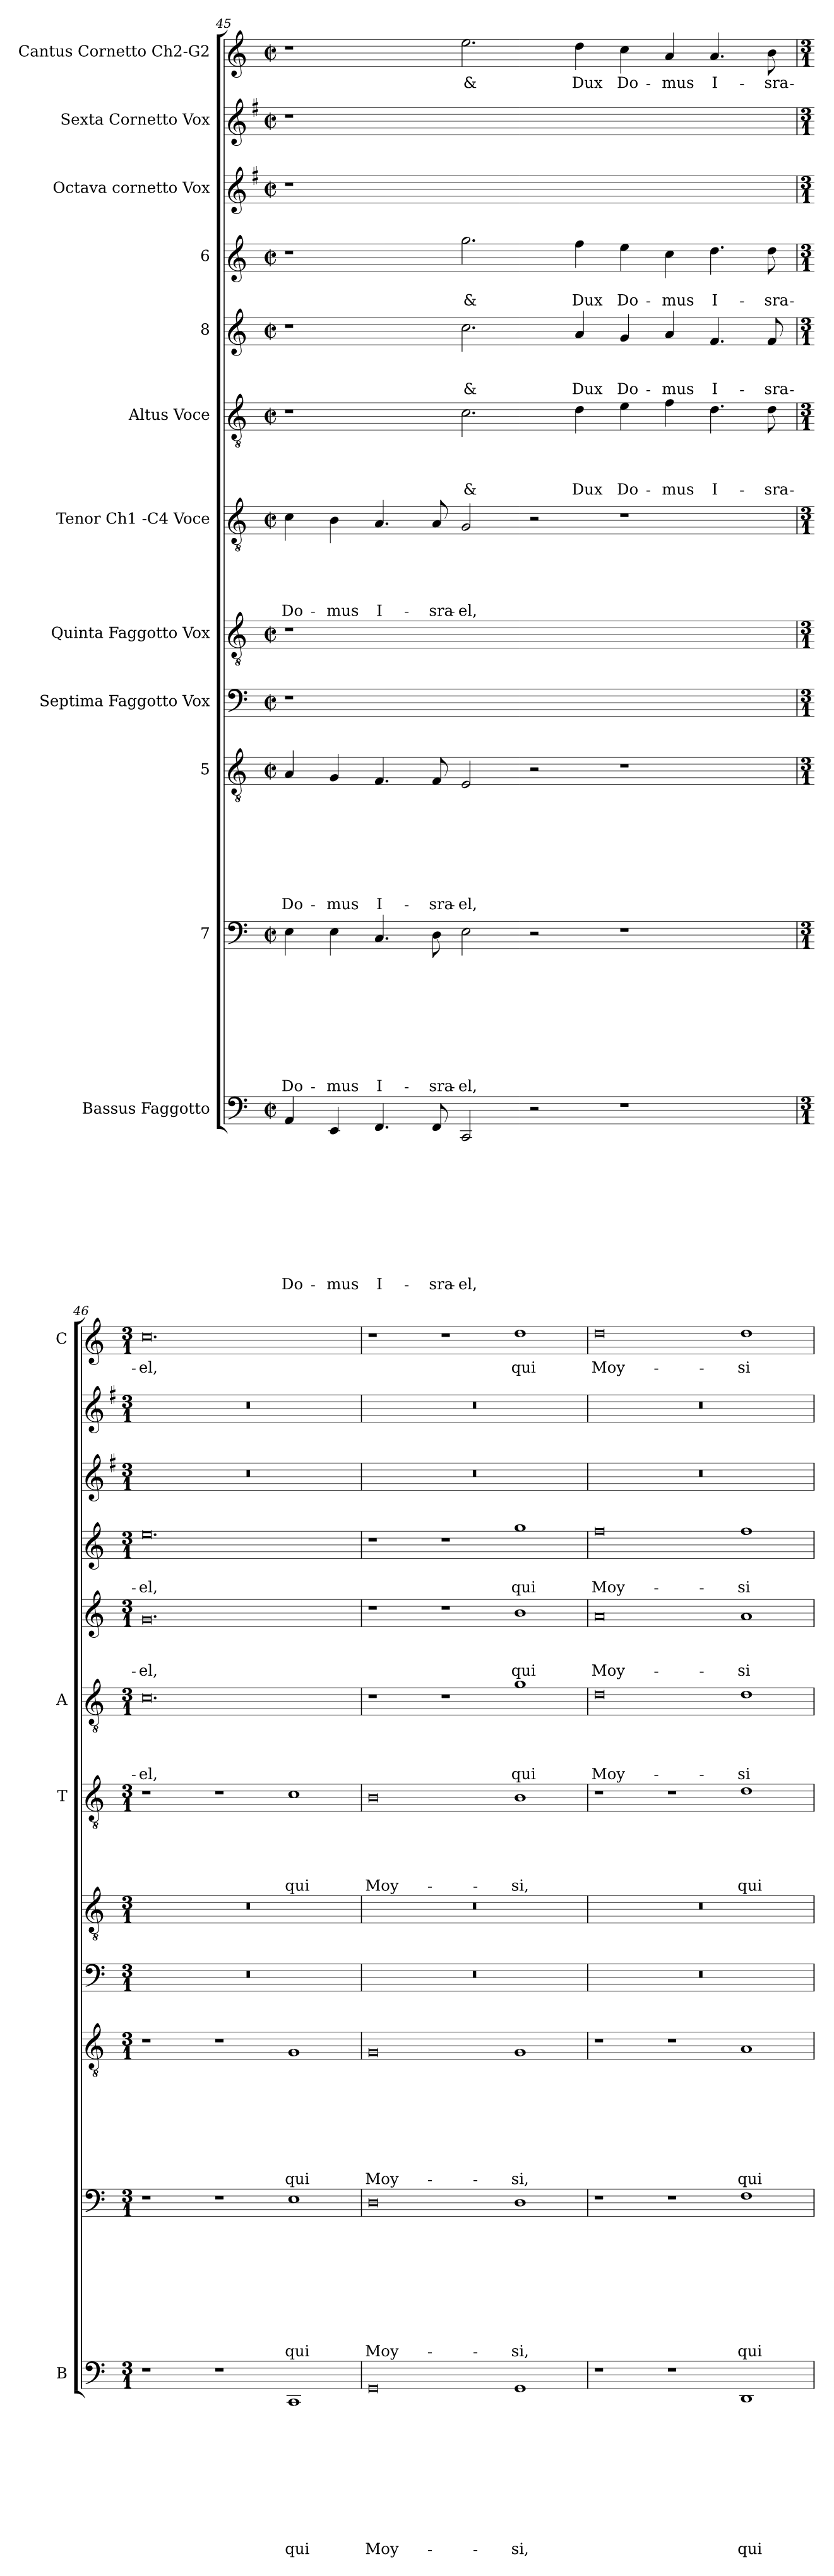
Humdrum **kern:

**kern	**text	**text	**text	**text	**text	**text	**text	**text	**text	**text	**kern	**text	**text	**text	**text	**text	**text	**text	**text	**text	**kern	**text	**text	**text	**text	**text	**text	**text	**text	**kern	**kern	**kern	**text	**text	**text	**text	**text	**kern	**text	**text	**text	**text	**kern	**text	**text	**text	**kern	**text	**text	**kern	**kern	**kern	**text
*part12	*part12	*part12	*part12	*part12	*part12	*part12	*part12	*part12	*part12	*part12	*part11	*part11	*part11	*part11	*part11	*part11	*part11	*part11	*part11	*part11	*part10	*part10	*part10	*part10	*part10	*part10	*part10	*part10	*part10	*part9	*part8	*part7	*part7	*part7	*part7	*part7	*part7	*part6	*part6	*part6	*part6	*part6	*part5	*part5	*part5	*part5	*part4	*part4	*part4	*part3	*part2	*part1	*part1
*staff12	*staff12	*staff12	*staff12	*staff12	*staff12	*staff12	*staff12	*staff12	*staff12	*staff12	*staff11	*staff11	*staff11	*staff11	*staff11	*staff11	*staff11	*staff11	*staff11	*staff11	*staff10	*staff10	*staff10	*staff10	*staff10	*staff10	*staff10	*staff10	*staff10	*staff9	*staff8	*staff7	*staff7	*staff7	*staff7	*staff7	*staff7	*staff6	*staff6	*staff6	*staff6	*staff6	*staff5	*staff5	*staff5	*staff5	*staff4	*staff4	*staff4	*staff3	*staff2	*staff1	*staff1
*I"Bassus Faggotto	*	*	*	*	*	*	*	*	*	*	*I"7	*	*	*	*	*	*	*	*	*	*I"5	*	*	*	*	*	*	*	*	*I"Septima Faggotto Vox	*I"Quinta Faggotto Vox	*I"Tenor Ch1 -C4 Voce	*	*	*	*	*	*I"Altus Voce	*	*	*	*	*I"8	*	*	*	*I"6	*	*	*I"Octava cornetto Vox	*I"Sexta Cornetto Vox	*I"Cantus Cornetto Ch2-G2	*
*I'B	*	*	*	*	*	*	*	*	*	*	*	*	*	*	*	*	*	*	*	*	*	*	*	*	*	*	*	*	*	*	*	*I'T	*	*	*	*	*	*I'A	*	*	*	*	*	*	*	*	*	*	*	*	*	*I'C	*
!!LO:PB:g=z
*clefF4	*	*	*	*	*	*	*	*	*	*	*clefF4	*	*	*	*	*	*	*	*	*	*clefGv2	*	*	*	*	*	*	*	*	*clefF4	*clefGv2	*clefGv2	*	*	*	*	*	*clefGv2	*	*	*	*	*clefG2	*	*	*	*clefG2	*	*	*clefG2	*clefG2	*clefG2	*
*	*	*	*	*	*	*	*	*	*	*	*	*	*	*	*	*	*	*	*	*	*	*	*	*	*	*	*	*	*	*	*	*	*	*	*	*	*	*	*	*	*	*	*	*	*	*	*	*	*	*ITrd4c7	*ITrd4c7	*	*
*k[]	*	*	*	*	*	*	*	*	*	*	*k[]	*	*	*	*	*	*	*	*	*	*k[]	*	*	*	*	*	*	*	*	*k[]	*k[]	*k[]	*	*	*	*	*	*k[]	*	*	*	*	*k[]	*	*	*	*k[]	*	*	*k[]	*k[]	*k[]	*
*C:	*	*	*	*	*	*	*	*	*	*	*C:	*	*	*	*	*	*	*	*	*	*C:	*	*	*	*	*	*	*	*	*C:	*C:	*C:	*	*	*	*	*	*C:	*	*	*	*	*C:	*	*	*	*C:	*	*	*C:	*C:	*C:	*
*M2/2	*	*	*	*	*	*	*	*	*	*	*M2/2	*	*	*	*	*	*	*	*	*	*M2/2	*	*	*	*	*	*	*	*	*M2/2	*M2/2	*M2/2	*	*	*	*	*	*M2/2	*	*	*	*	*M2/2	*	*	*	*M2/2	*	*	*M2/2	*M2/2	*M2/2	*
*met(c|)	*	*	*	*	*	*	*	*	*	*	*met(c|)	*	*	*	*	*	*	*	*	*	*met(c|)	*	*	*	*	*	*	*	*	*met(c|)	*met(c|)	*met(c|)	*	*	*	*	*	*met(c|)	*	*	*	*	*met(c|)	*	*	*	*met(c|)	*	*	*met(c|)	*met(c|)	*met(c|)	*
=45	=45	=45	=45	=45	=45	=45	=45	=45	=45	=45	=45	=45	=45	=45	=45	=45	=45	=45	=45	=45	=45	=45	=45	=45	=45	=45	=45	=45	=45	=45	=45	=45	=45	=45	=45	=45	=45	=45	=45	=45	=45	=45	=45	=45	=45	=45	=45	=45	=45	=45	=45	=45	=45
!	!	!	!	!	!	!	!	!	!	!LO:LY:b:rj	!	!	!	!	!	!	!	!	!	!LO:LY:b:rj	!	!	!	!	!	!	!	!	!LO:LY:b	!	!	!	!	!	!	!	!LO:LY:b	!	!	!	!	!	!	!	!	!	!	!	!	!	!	!	!
4AA/	.	.	.	.	.	.	.	.	.	Do-	4E\	.	.	.	.	.	.	.	.	Do-	4A/	.	.	.	.	.	.	.	Do-	1r	1r	4c\	.	.	.	.	Do-	1r	.	.	.	.	1r	.	.	.	1r	.	.	1r	1r	1r	.
!	!	!	!	!	!	!	!	!	!	!LO:LY:b:rj	!	!	!	!	!	!	!	!	!	!LO:LY:b:rj	!	!	!	!	!	!	!	!	!LO:LY:b	!	!	!	!	!	!	!	!LO:LY:b	!	!	!	!	!	!	!	!	!	!	!	!	!	!	!	!
4EE/	.	.	.	.	.	.	.	.	.	-mus	4E\	.	.	.	.	.	.	.	.	-mus	4G/	.	.	.	.	.	.	.	-mus	.	.	4B\	.	.	.	.	-mus	.	.	.	.	.	.	.	.	.	.	.	.	.	.	.	.
!	!	!	!	!	!	!	!	!	!	!LO:LY:b:rj	!	!	!	!	!	!	!	!	!	!LO:LY:b:rj	!	!	!	!	!	!	!	!	!LO:LY:b	!	!	!	!	!	!	!	!LO:LY:b	!	!	!	!	!	!	!	!	!	!	!	!	!	!	!	!
4.FF/	.	.	.	.	.	.	.	.	.	I-	4.C/	.	.	.	.	.	.	.	.	I-	4.F/	.	.	.	.	.	.	.	I-	.	.	4.A/	.	.	.	.	I-	.	.	.	.	.	.	.	.	.	.	.	.	.	.	.	.
!	!	!	!	!	!	!	!	!	!	!LO:LY:b:rj	!	!	!	!	!	!	!	!	!	!LO:LY:b:rj	!	!	!	!	!	!	!	!	!LO:LY:b	!	!	!	!	!	!	!	!LO:LY:b	!	!	!	!	!	!	!	!	!	!	!	!	!	!	!	!
8FF/	.	.	.	.	.	.	.	.	.	-sra-	8D\	.	.	.	.	.	.	.	.	-sra-	8F/	.	.	.	.	.	.	.	-sra-	.	.	8A/	.	.	.	.	-sra-	.	.	.	.	.	.	.	.	.	.	.	.	.	.	.	.
!	!	!	!	!	!	!	!	!	!	!LO:LY:b:rj	!	!	!	!	!	!	!	!	!	!LO:LY:b:rj	!	!	!	!	!	!	!	!	!LO:LY:b	!	!	!	!	!	!	!	!LO:LY:b	!	!	!	!	!LO:LY:b	!	!	!	!LO:LY:b	!	!	!LO:LY:b	!	!	!	!LO:LY:b
2CC/	.	.	.	.	.	.	.	.	.	-el,	2E\	.	.	.	.	.	.	.	.	-el,	2E/	.	.	.	.	.	.	.	-el,	0ryy	0ryy	2G/	.	.	.	.	-el,	2.c\	.	.	.	&	2.cc\	.	.	&	2.gg\	.	&	0ryy	0ryy	2.ee\	&
2r	.	.	.	.	.	.	.	.	.	.	2r	.	.	.	.	.	.	.	.	.	2r	.	.	.	.	.	.	.	.	.	.	2r	.	.	.	.	.	.	.	.	.	.	.	.	.	.	.	.	.	.	.	.	.
!	!	!	!	!	!	!	!	!	!	!	!	!	!	!	!	!	!	!	!	!	!	!	!	!	!	!	!	!	!	!	!	!	!	!	!	!	!	!	!	!	!	!LO:LY:b	!	!	!	!LO:LY:b	!	!	!LO:LY:b	!	!	!	!LO:LY:b
.	.	.	.	.	.	.	.	.	.	.	.	.	.	.	.	.	.	.	.	.	.	.	.	.	.	.	.	.	.	.	.	.	.	.	.	.	.	4d\	.	.	.	Dux	4a/	.	.	Dux	4ff\	.	Dux	.	.	4dd\	Dux
!	!	!	!	!	!	!	!	!	!	!	!	!	!	!	!	!	!	!	!	!	!	!	!	!	!	!	!	!	!	!	!	!	!	!	!	!	!	!	!	!	!	!LO:LY:b	!	!	!	!LO:LY:b	!	!	!LO:LY:b	!	!	!	!LO:LY:b
1r	.	.	.	.	.	.	.	.	.	.	1r	.	.	.	.	.	.	.	.	.	1r	.	.	.	.	.	.	.	.	.	.	1r	.	.	.	.	.	4e\	.	.	.	Do-	4g/	.	.	Do-	4ee\	.	Do-	.	.	4cc\	Do-
!	!	!	!	!	!	!	!	!	!	!	!	!	!	!	!	!	!	!	!	!	!	!	!	!	!	!	!	!	!	!	!	!	!	!	!	!	!	!	!	!	!	!LO:LY:b	!	!	!	!LO:LY:b	!	!	!LO:LY:b	!	!	!	!LO:LY:b
.	.	.	.	.	.	.	.	.	.	.	.	.	.	.	.	.	.	.	.	.	.	.	.	.	.	.	.	.	.	.	.	.	.	.	.	.	.	4f\	.	.	.	-mus	4a/	.	.	-mus	4cc\	.	-mus	.	.	4a/	-mus
!	!	!	!	!	!	!	!	!	!	!	!	!	!	!	!	!	!	!	!	!	!	!	!	!	!	!	!	!	!	!	!	!	!	!	!	!	!	!	!	!	!	!LO:LY:b	!	!	!	!LO:LY:b	!	!	!LO:LY:b	!	!	!	!LO:LY:b
.	.	.	.	.	.	.	.	.	.	.	.	.	.	.	.	.	.	.	.	.	.	.	.	.	.	.	.	.	.	.	.	.	.	.	.	.	.	4.d\	.	.	.	I-	4.f/	.	.	I-	4.dd\	.	I-	.	.	4.a/	I-
!	!	!	!	!	!	!	!	!	!	!	!	!	!	!	!	!	!	!	!	!	!	!	!	!	!	!	!	!	!	!	!	!	!	!	!	!	!	!	!	!	!	!LO:LY:b	!	!	!	!LO:LY:b	!	!	!LO:LY:b	!	!	!	!LO:LY:b
.	.	.	.	.	.	.	.	.	.	.	.	.	.	.	.	.	.	.	.	.	.	.	.	.	.	.	.	.	.	.	.	.	.	.	.	.	.	8d\	.	.	.	-sra-	8f/	.	.	-sra-	8dd\	.	-sra-	.	.	8b\	-sra-
=46	=46	=46	=46	=46	=46	=46	=46	=46	=46	=46	=46	=46	=46	=46	=46	=46	=46	=46	=46	=46	=46	=46	=46	=46	=46	=46	=46	=46	=46	=46	=46	=46	=46	=46	=46	=46	=46	=46	=46	=46	=46	=46	=46	=46	=46	=46	=46	=46	=46	=46	=46	=46	=46
*M3/1	*	*	*	*	*	*	*	*	*	*	*M3/1	*	*	*	*	*	*	*	*	*	*M3/1	*	*	*	*	*	*	*	*	*M3/1	*M3/1	*M3/1	*	*	*	*	*	*M3/1	*	*	*	*	*M3/1	*	*	*	*M3/1	*	*	*M3/1	*M3/1	*M3/1	*
!	!	!	!	!	!	!	!	!	!	!	!	!	!	!	!	!	!	!	!	!	!	!	!	!	!	!	!	!	!	!	!	!	!	!	!	!	!	!	!	!	!	!LO:LY:b	!	!	!	!LO:LY:b	!	!	!LO:LY:b	!	!	!	!LO:LY:b
1r	.	.	.	.	.	.	.	.	.	.	1r	.	.	.	.	.	.	.	.	.	1r	.	.	.	.	.	.	.	.	0.r	0.r	1r	.	.	.	.	.	0.c	.	.	.	-el,	0.g	.	.	-el,	0.ee	.	-el,	0.r	0.r	0.cc	-el,
1r	.	.	.	.	.	.	.	.	.	.	1r	.	.	.	.	.	.	.	.	.	1r	.	.	.	.	.	.	.	.	.	.	1r	.	.	.	.	.	.	.	.	.	.	.	.	.	.	.	.	.	.	.	.	.
!	!	!	!	!	!	!	!	!	!	!LO:LY:b:rj	!	!	!	!	!	!	!	!	!	!LO:LY:b:rj	!	!	!	!	!	!	!	!	!LO:LY:b	!	!	!	!	!	!	!	!LO:LY:b	!	!	!	!	!	!	!	!	!	!	!	!	!	!	!	!
1CC	.	.	.	.	.	.	.	.	.	qui	1E	.	.	.	.	.	.	.	.	qui	1G	.	.	.	.	.	.	.	qui	.	.	1c	.	.	.	.	qui	.	.	.	.	.	.	.	.	.	.	.	.	.	.	.	.
=47	=47	=47	=47	=47	=47	=47	=47	=47	=47	=47	=47	=47	=47	=47	=47	=47	=47	=47	=47	=47	=47	=47	=47	=47	=47	=47	=47	=47	=47	=47	=47	=47	=47	=47	=47	=47	=47	=47	=47	=47	=47	=47	=47	=47	=47	=47	=47	=47	=47	=47	=47	=47	=47
!	!	!	!	!	!	!	!	!	!	!LO:LY:b:rj	!	!	!	!	!	!	!	!	!	!LO:LY:b:rj	!	!	!	!	!	!	!	!	!LO:LY:b	!	!	!	!	!	!	!	!LO:LY:b	!	!	!	!	!	!	!	!	!	!	!	!	!	!	!	!
0GG	.	.	.	.	.	.	.	.	.	Moy-	0D	.	.	.	.	.	.	.	.	Moy-	0G	.	.	.	.	.	.	.	Moy-	0.r	0.r	0B	.	.	.	.	Moy-	1r	.	.	.	.	1r	.	.	.	1r	.	.	0.r	0.r	1r	.
.	.	.	.	.	.	.	.	.	.	.	.	.	.	.	.	.	.	.	.	.	.	.	.	.	.	.	.	.	.	.	.	.	.	.	.	.	.	1r	.	.	.	.	1r	.	.	.	1r	.	.	.	.	1r	.
!	!	!	!	!	!	!	!	!	!	!LO:LY:b:rj	!	!	!	!	!	!	!	!	!	!LO:LY:b:rj	!	!	!	!	!	!	!	!	!LO:LY:b	!	!	!	!	!	!	!	!LO:LY:b	!	!	!	!	!LO:LY:b	!	!	!	!LO:LY:b	!	!	!LO:LY:b	!	!	!	!LO:LY:b
1GG	.	.	.	.	.	.	.	.	.	-si,	1D	.	.	.	.	.	.	.	.	-si,	1G	.	.	.	.	.	.	.	-si,	.	.	1B	.	.	.	.	-si,	1g	.	.	.	qui	1b	.	.	qui	1gg	.	qui	.	.	1dd	qui
=48	=48	=48	=48	=48	=48	=48	=48	=48	=48	=48	=48	=48	=48	=48	=48	=48	=48	=48	=48	=48	=48	=48	=48	=48	=48	=48	=48	=48	=48	=48	=48	=48	=48	=48	=48	=48	=48	=48	=48	=48	=48	=48	=48	=48	=48	=48	=48	=48	=48	=48	=48	=48	=48
!	!	!	!	!	!	!	!	!	!	!	!	!	!	!	!	!	!	!	!	!	!	!	!	!	!	!	!	!	!	!	!	!	!	!	!	!	!	!	!	!	!	!LO:LY:b	!	!	!	!LO:LY:b	!	!	!LO:LY:b	!	!	!	!LO:LY:b
1r	.	.	.	.	.	.	.	.	.	.	1r	.	.	.	.	.	.	.	.	.	1r	.	.	.	.	.	.	.	.	0.r	0.r	1r	.	.	.	.	.	0d	.	.	.	Moy-	0a	.	.	Moy-	0ff	.	Moy-	0.r	0.r	0dd	Moy-
1r	.	.	.	.	.	.	.	.	.	.	1r	.	.	.	.	.	.	.	.	.	1r	.	.	.	.	.	.	.	.	.	.	1r	.	.	.	.	.	.	.	.	.	.	.	.	.	.	.	.	.	.	.	.	.
!	!	!	!	!	!	!	!	!	!	!LO:LY:b:rj	!	!	!	!	!	!	!	!	!	!LO:LY:b:rj	!	!	!	!	!	!	!	!	!LO:LY:b	!	!	!	!	!	!	!	!LO:LY:b	!	!	!	!	!LO:LY:b	!	!	!	!LO:LY:b	!	!	!LO:LY:b	!	!	!	!LO:LY:b
1DD	.	.	.	.	.	.	.	.	.	qui	1F	.	.	.	.	.	.	.	.	qui	1A	.	.	.	.	.	.	.	qui	.	.	1d	.	.	.	.	qui	1d	.	.	.	-si	1a	.	.	-si	1ff	.	-si	.	.	1dd	-si
=	=	=	=	=	=	=	=	=	=	=	=	=	=	=	=	=	=	=	=	=	=	=	=	=	=	=	=	=	=	=	=	=	=	=	=	=	=	=	=	=	=	=	=	=	=	=	=	=	=	=	=	=	=
*-	*-	*-	*-	*-	*-	*-	*-	*-	*-	*-	*-	*-	*-	*-	*-	*-	*-	*-	*-	*-	*-	*-	*-	*-	*-	*-	*-	*-	*-	*-	*-	*-	*-	*-	*-	*-	*-	*-	*-	*-	*-	*-	*-	*-	*-	*-	*-	*-	*-	*-	*-	*-	*-
